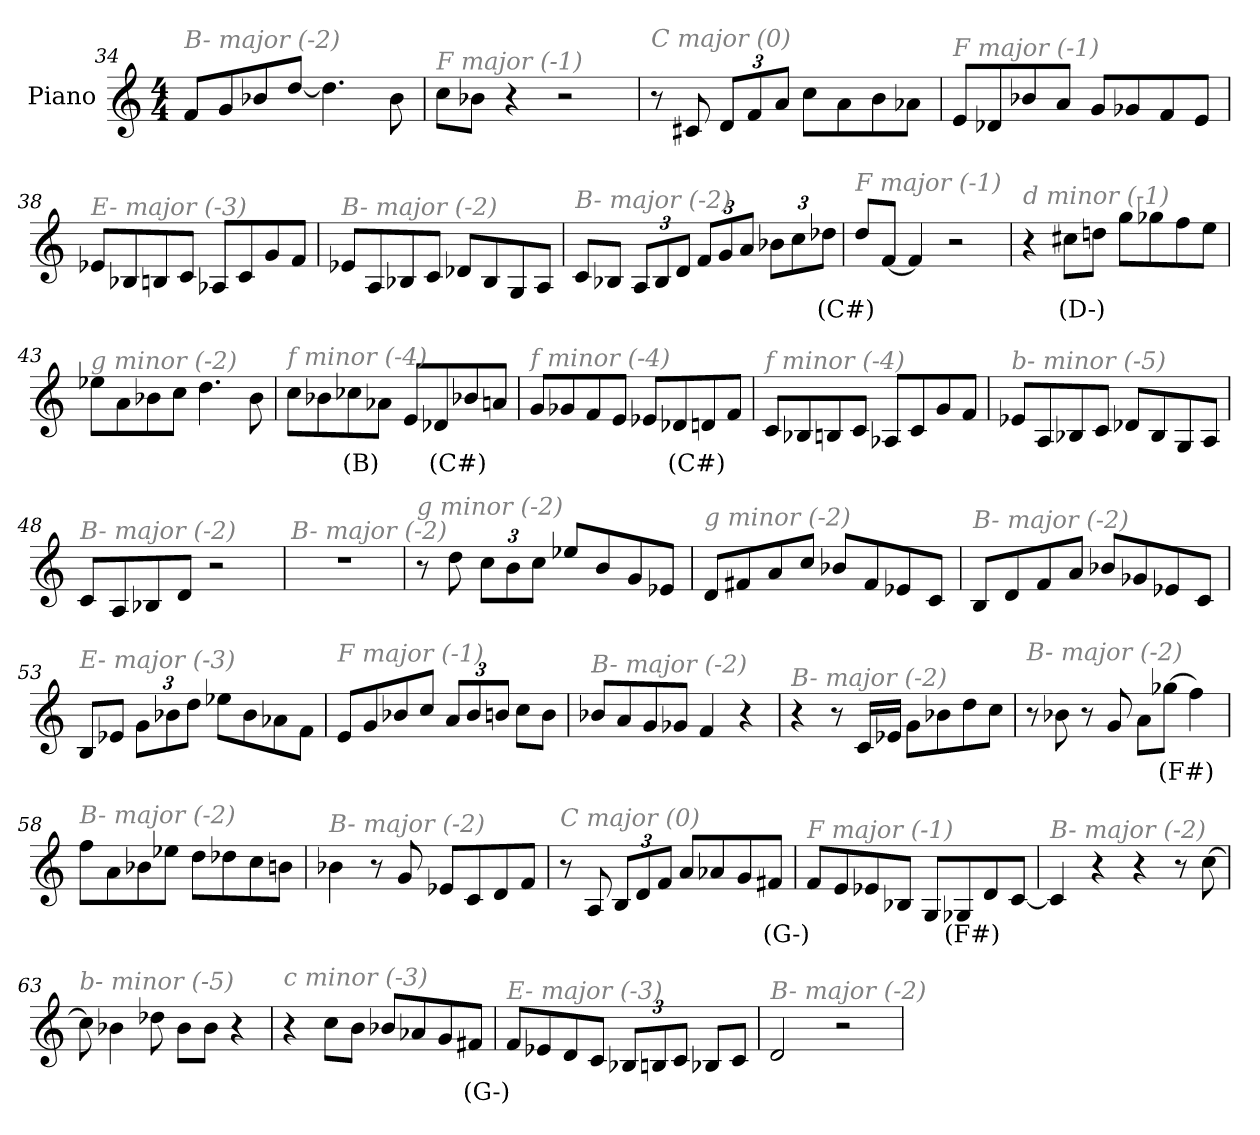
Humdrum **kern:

**kern	**text
*part1	*part1
*staff1	*staff1
*I"Piano	*
*I'Pno	*
!!LO:LB:g=z
*clefG2	*
*k[]	*
*M4/4	*
=34	=34
!LO:TX:i:color=#808080:t=B- major (-2)	!
8f/L	.
8g/	.
8b-X/	.
[8dd/J	.
4.dd\]	.
8b-\	.
=35	=35
!LO:TX:i:color=#808080:t=F major (-1)	!
8cc\L	.
8b-X\J	.
4r	.
2r	.
=36	=36
!LO:TX:i:color=#808080:t=C major (0)	!
8r	.
8c#X/	.
*Xbrackettup	*
12d/L	.
12f/	.
12a/J	.
8cc\L	.
8a\	.
8b\	.
8a-X\J	.
=37	=37
!LO:TX:i:color=#808080:t=F major (-1)	!
8e/L	.
8d-X/	.
8b-X/	.
8a/J	.
8g/L	.
8g-X/	.
8f/	.
8e/J	.
!!LO:LB:g=z
=38	=38
!LO:TX:i:color=#808080:t=E- major (-3)	!
8e-X/L	.
8B-X/	.
8Bn/	.
8c/J	.
8A-X/L	.
8c/	.
8g/	.
8f/J	.
=39	=39
!LO:TX:i:color=#808080:t=B- major (-2)	!
8e-X/L	.
8A/	.
8B-X/	.
8c/J	.
8d-X/L	.
8B-/	.
8G/	.
8A/J	.
=40	=40
!LO:TX:i:color=#808080:t=B- major (-2)	!
8c/L	.
8B-X/J	.
12A/L	.
12B-/	.
12d/J	.
12f/L	.
12g/	.
12a/J	.
12b-X\L	.
12cc\	.
12dd-Xi\J	(C#)
=41	=41
!LO:TX:i:color=#808080:t=F major (-1)	!
8dd/L	.
[8f/J	.
4f/]	.
2r	.
!!LO:PB:g=z
=42	=42
!LO:TX:i:color=#808080:t=d minor (-1)	!
4r	.
8cc#Xi\L	(D-)
8ddn\J	.
8gg\L	.
8gg-X\	.
8ff\	.
8ee\J	.
=43	=43
!LO:TX:i:color=#808080:t=g minor (-2)	!
8ee-X\L	.
8a\	.
8b-X\	.
8cc\J	.
4.dd\	.
8b-\	.
=44	=44
!LO:TX:i:color=#808080:t=f minor (-4)	!
8cc\L	.
8b-X\	.
8cc-Xi\	(B)
8a-X\J	.
8e/L	.
8d-Xi/	(C#)
8b-X/	.
8an/J	.
=45	=45
!LO:TX:i:color=#808080:t=f minor (-4)	!
8g/L	.
8g-X/	.
8f/	.
8e/J	.
8e-X/L	.
8d-Xi/	(C#)
8d/	.
8f/J	.
!!LO:LB:g=z
=46	=46
!LO:TX:i:color=#808080:t=f minor (-4)	!
8c/L	.
8B-X/	.
8Bn/	.
8c/J	.
8A-X/L	.
8c/	.
8g/	.
8f/J	.
=47	=47
!LO:TX:i:color=#808080:t=b- minor (-5)	!
8e-X/L	.
8A/	.
8B-X/	.
8c/J	.
8d-X/L	.
8B-/	.
8G/	.
8A/J	.
=48	=48
!LO:TX:i:color=#808080:t=B- major (-2)	!
8c/L	.
8A/	.
8B-X/	.
8d/J	.
2r	.
=49	=49
!LO:TX:i:color=#808080:t=B- major (-2)	!
1r	.
=50	=50
!LO:TX:i:color=#808080:t=g minor (-2)	!
8r	.
8dd\	.
12cc\L	.
12b\	.
12cc\J	.
8ee-X/L	.
8b/	.
8g/	.
8e-X/J	.
!!LO:LB:g=z
=51	=51
!LO:TX:i:color=#808080:t=g minor (-2)	!
8d/L	.
8f#X/	.
8a/	.
8cc/J	.
8b-X/L	.
8f#/	.
8e-X/	.
8c/J	.
=52	=52
!LO:TX:i:color=#808080:t=B- major (-2)	!
8B/L	.
8d/	.
8f/	.
8a/J	.
8b-X/L	.
8g-X/	.
8e-X/	.
8c/J	.
=53	=53
!LO:TX:i:color=#808080:t=E- major (-3)	!
8B/L	.
8e-X/J	.
12g\L	.
12b-X\	.
12dd\J	.
8ee-X\L	.
8b-\	.
8a-X\	.
8f\J	.
=54	=54
!LO:TX:i:color=#808080:t=F major (-1)	!
8e/L	.
8g/	.
8b-X/	.
8cc/J	.
12a/L	.
12b-/	.
12bn/J	.
8cc\L	.
8b\J	.
!!LO:LB:g=z
=55	=55
!LO:TX:i:color=#808080:t=B- major (-2)	!
8b-X/L	.
8a/	.
8g/	.
8g-X/J	.
4f/	.
4r	.
=56	=56
!LO:TX:i:color=#808080:t=B- major (-2)	!
4r	.
8r	.
16c/LL	.
16e-X/JJ	.
8g\L	.
8b-X\	.
8dd\	.
8cc\J	.
=57	=57
!LO:TX:i:color=#808080:t=B- major (-2)	!
8r	.
8b-X\	.
8r	.
8g/	.
8a\L	.
[8gg-Xi\J	(F#)
4ff#\]	.
=58	=58
!LO:TX:i:color=#808080:t=B- major (-2)	!
8ff\L	.
8a\	.
8b-X\	.
8ee-X\J	.
8dd\L	.
8dd-X\	.
8cc\	.
8bn\J	.
!!LO:LB:g=z
=59	=59
!LO:TX:i:color=#808080:t=B- major (-2)	!
4b-X\	.
8r	.
8g/	.
8e-X/L	.
8c/	.
8d/	.
8f/J	.
=60	=60
!LO:TX:i:color=#808080:t=C major (0)	!
8r	.
8A/	.
12B/L	.
12d/	.
12f/J	.
8a/L	.
8a-X/	.
8g/	.
8f#Xi/J	(G-)
=61	=61
!LO:TX:i:color=#808080:t=F major (-1)	!
8f/L	.
8e/	.
8e-X/	.
8B-X/J	.
8G/L	.
8G-Xi/	(F#)
8d/	.
[8c/J	.
=62	=62
!LO:TX:i:color=#808080:t=B- major (-2)	!
4c/]	.
4r	.
4r	.
8r	.
[8cc\	.
!!LO:LB:g=z
=63	=63
!LO:TX:i:color=#808080:t=b- minor (-5)	!
8cc\]	.
4b-X\	.
8dd-X\	.
8b-\L	.
8b-\J	.
4r	.
=64	=64
!LO:TX:i:color=#808080:t=c minor (-3)	!
4r	.
8cc\L	.
8b\J	.
8b-X/L	.
8a-X/	.
8g/	.
8f#Xi/J	(G-)
=65	=65
!LO:TX:i:color=#808080:t=E- major (-3)	!
8f/L	.
8e-X/	.
8d/	.
8c/J	.
12B-X/L	.
12Bn/	.
12c/J	.
8B-X/L	.
8c/J	.
=66	=66
!LO:TX:i:color=#808080:t=B- major (-2)	!
2d/	.
2r	.
=	=
*-	*-
